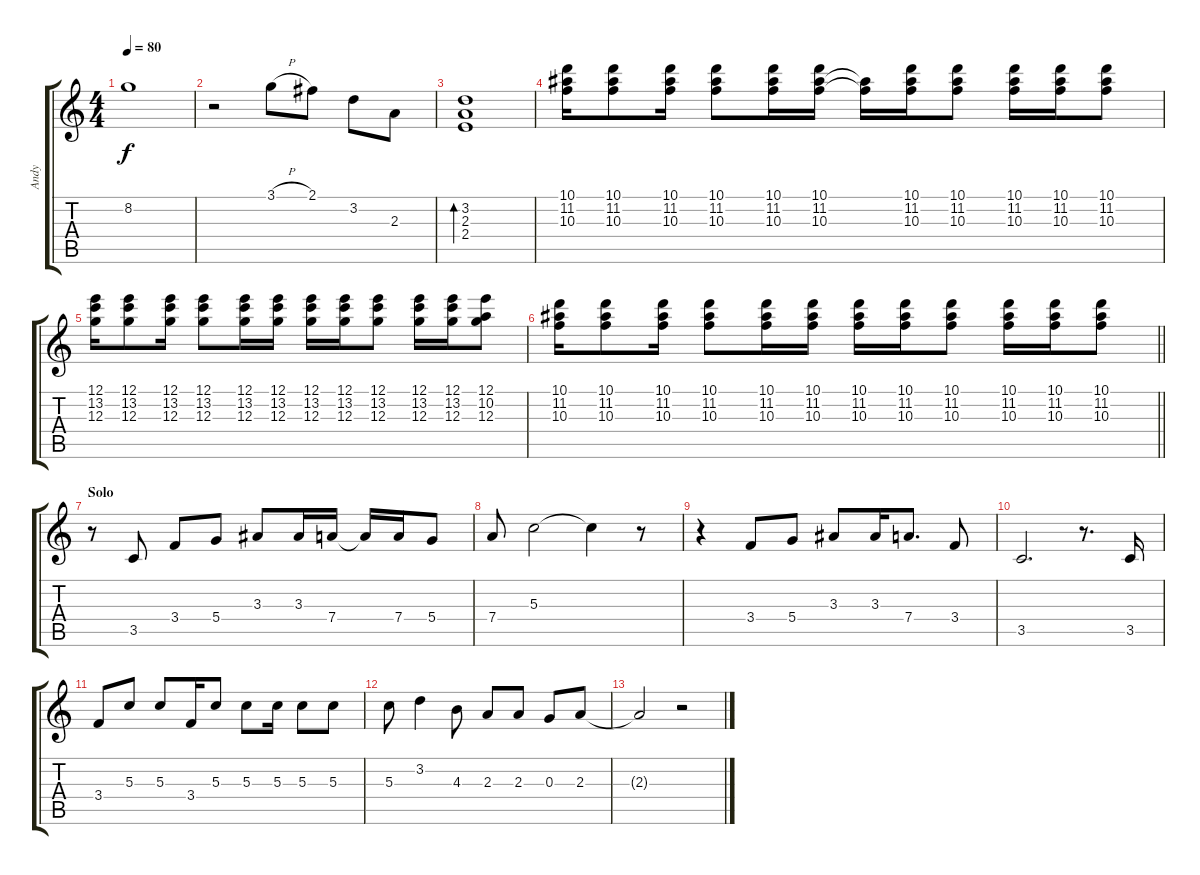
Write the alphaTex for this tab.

\track ("Andy" "Andy") {instrument distortionguitar}
\staff {score tabs}
\tuning (E4 B3 G3 D3 A2 E2) {hide}
\ts (4 4)
\tempo 80
\clef g2
\ks c
8.2.1{dy f} |
r.2 3.1{h}.8 2.1.8 3.2.8 2.3.8 |
(3.2 2.3 2.4).1{bd 60} |
(10.1 11.2 10.3).16{volume 9} (10.1 11.2 10.3).8 (10.1 11.2 10.3).16 (10.1 11.2 10.3).8 (10.1 11.2 10.3).16 (10.1 11.2 10.3).16 (11.2{t} 10.3{t}).16 (10.1 11.2 10.3).16 (10.1 11.2 10.3).8 (10.1 11.2 10.3).16 (10.1 11.2 10.3).16 (10.1 11.2 10.3).8 |
(12.1 13.2 12.3).16 (12.1 13.2 12.3).8 (12.1 13.2 12.3).16 (12.1 13.2 12.3).8 (12.1 13.2 12.3).16 (12.1 13.2 12.3).16 (12.1 13.2 12.3).16 (12.1 13.2 12.3).16 (12.1 13.2 12.3).8 (12.1 13.2 12.3).16 (12.1 13.2 12.3).16 (12.1 10.2 12.3).8 |
\barLineRight lightlight
(10.1 11.2 10.3).16 (10.1 11.2 10.3).8 (10.1 11.2 10.3).16 (10.1 11.2 10.3).8 (10.1 11.2 10.3).16 (10.1 11.2 10.3).16 (10.1 11.2 10.3).16 (10.1 11.2 10.3).16 (10.1 11.2 10.3).8 (10.1 11.2 10.3).16 (10.1 11.2 10.3).16 (10.1 11.2 10.3).8 |
\section ("" "Solo")
r.8{volume 16 instrument electricguitarmuted} 3.5.8 3.4.8 5.4.8 3.3.8 3.3.16 7.4.16 7.4{t}.16 7.4.16 5.4.8 |
7.4.8 5.3.2 5.3{t}.4 r.8 |
r.4 3.4.8 5.4.8 3.3.8 3.3.16 7.4.8{d} 3.4.8 |
3.5.2{d} r.8{d} 3.5.16 |
3.4.8 5.3.8 5.3.8 3.4.16 5.3.8 5.3.8 5.3.16 5.3.8 5.3.8 |
5.3.8 3.2.4 4.3.8 2.3.8 2.3.8 0.3.8 2.3.8 |
2.3{t}.2 r.2
